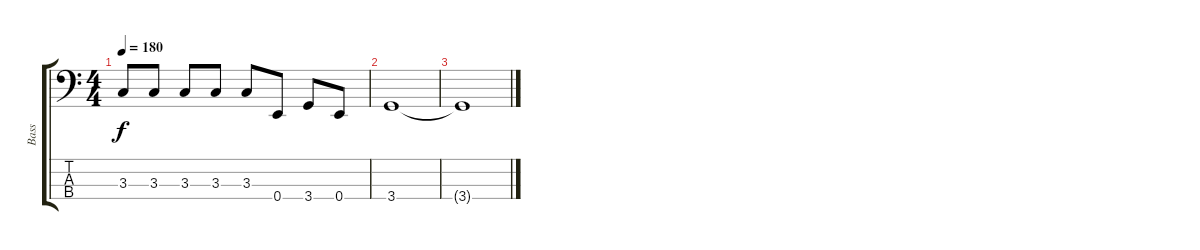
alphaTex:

\track ("Bass" "Bass") {instrument electricbassfinger}
\staff {score tabs}
\tuning (G2 D2 A1 E1) {hide}
\ts (4 4)
\tempo 180
\clef f4
\ks c
3.3{t}.8{dy f} 3.3.8 3.3.8 3.3.8 3.3.8 0.4.8 3.4.8 0.4.8 |
3.4.1 |
3.4{t}.1
